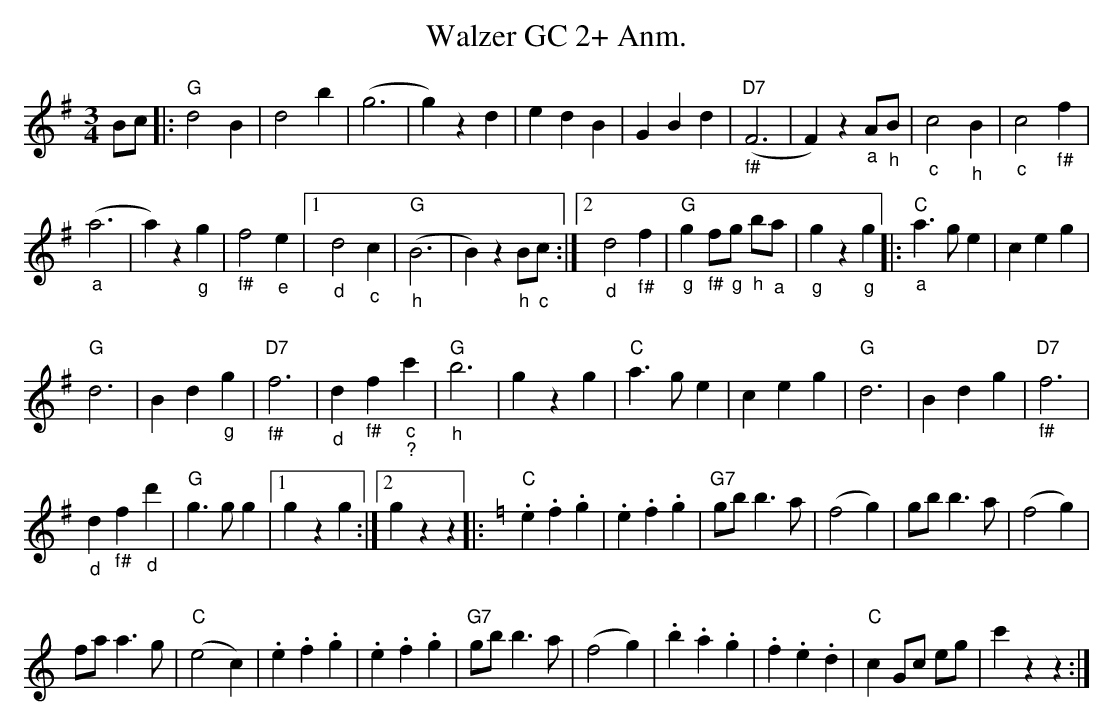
X:1
T:Walzer GC 2+ Anm.
M:3/4
L:1/4
K:Gmaj%%MIDI gchordon
B/2c/2 |: "G"d2B | d2 b | (g3 | g)zd | edB | GBd | ("D7""_f#"F3 | F)z \
"_a"A/2"_h"B/2 | "_c"c2"_h"B | "_c"c2"_f#"f |
 ("_a"a3 | a) z"_g"g | "_f#"f2"_e"e |1 "_d"d2"_c"c | ("G""_h"B3 | B)z "_h"B/2"_c"c/2 :|2 \
"_d"d2"_f#"f | "G""_g"g "_f#"f/2"_g"g/2 "_h"b/2"_a"a/2 | "_g"gz"_g"g |: \
"C""_a"a>g e | ceg |
"" "G"d3 | Bd"_g"g | "D7""_f#"f3 | "_d"d"_f#"f"_c" "_?" c' | "G""_h"b3 | gzg | \
"C"a>g e | ceg | "G"d3 | Bdg | "D7""_f#" "_"f3 |
 "_d"d"_f#"f"_d"d' | "G"g>g g |1gzg :|2 gzz |: [K:Cmaj] "C".e.f.g | .e.f.g | "G7"g/2b/2 b>a | (f2g) | g/2b/2 b>a | (f2g) |
 f/2a/2 a>g |"" ("C"e2c) | .e.f.g | .e.f.g | "G7"g/2b/2 b>a | (f2g) | .b.a.g | .f.e.d | "C"c G/2c/2 e/2g/2 | c'zz :|
